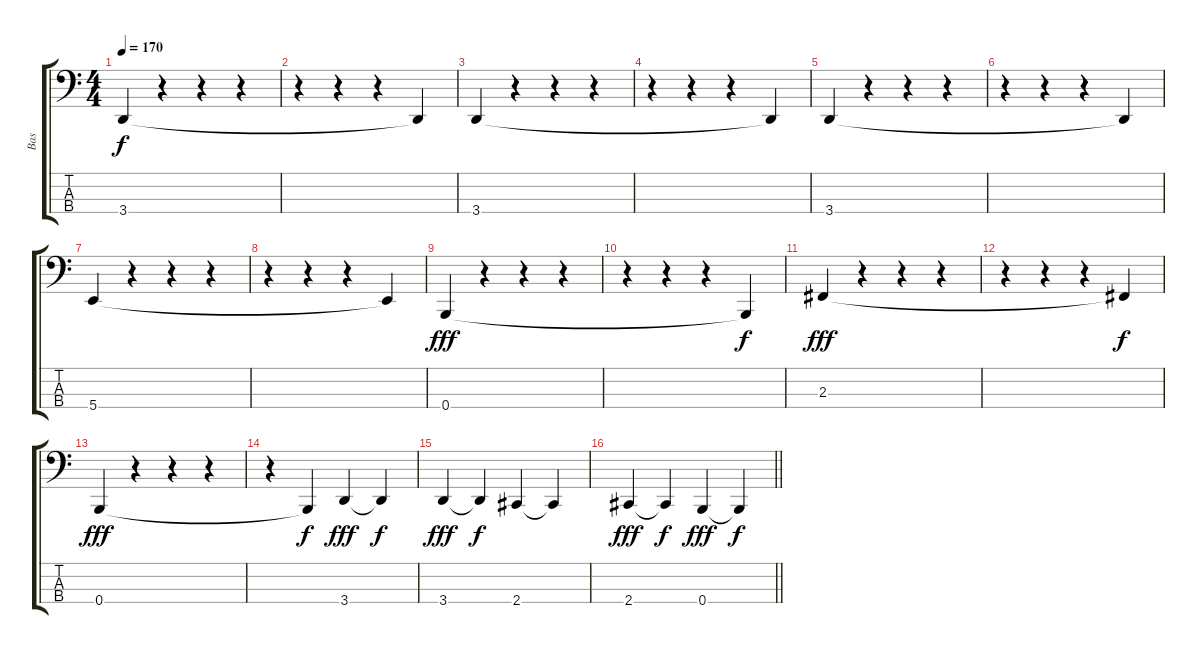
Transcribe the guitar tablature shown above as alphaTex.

\track ("Bas" "Bas") {instrument electricbasspick}
\staff {score tabs}
\tuning (D2 A1 E1 B0) {hide}
\ts (4 4)
\tempo 170
\clef f4
\ks c
3.4.4{dy f} r.4 r.4 r.4 |
r.4 r.4 r.4 3.4{t}.4 |
3.4.4 r.4 r.4 r.4 |
r.4 r.4 r.4 3.4{t}.4 |
3.4.4 r.4 r.4 r.4 |
r.4 r.4 r.4 3.4{t}.4 |
5.4.4 r.4 r.4 r.4 |
r.4 r.4 r.4 5.4{t}.4 |
0.4.4{dy fff} r.4 r.4 r.4 |
r.4 r.4 r.4 0.4{t}.4{dy f} |
2.3.4{dy fff} r.4 r.4 r.4 |
r.4 r.4 r.4 2.3{t}.4{dy f} |
0.4.4{dy fff} r.4 r.4 r.4 |
r.4 0.4{t}.4{dy f} 3.4.4{dy fff} 3.4{t}.4{dy f} |
3.4.4{dy fff} 3.4{t}.4{dy f} 2.4.4 2.4{t}.4 |
\barLineRight lightlight
2.4.4{dy fff} 2.4{t}.4{dy f} 0.4.4{dy fff} 0.4{t}.4{dy f}
